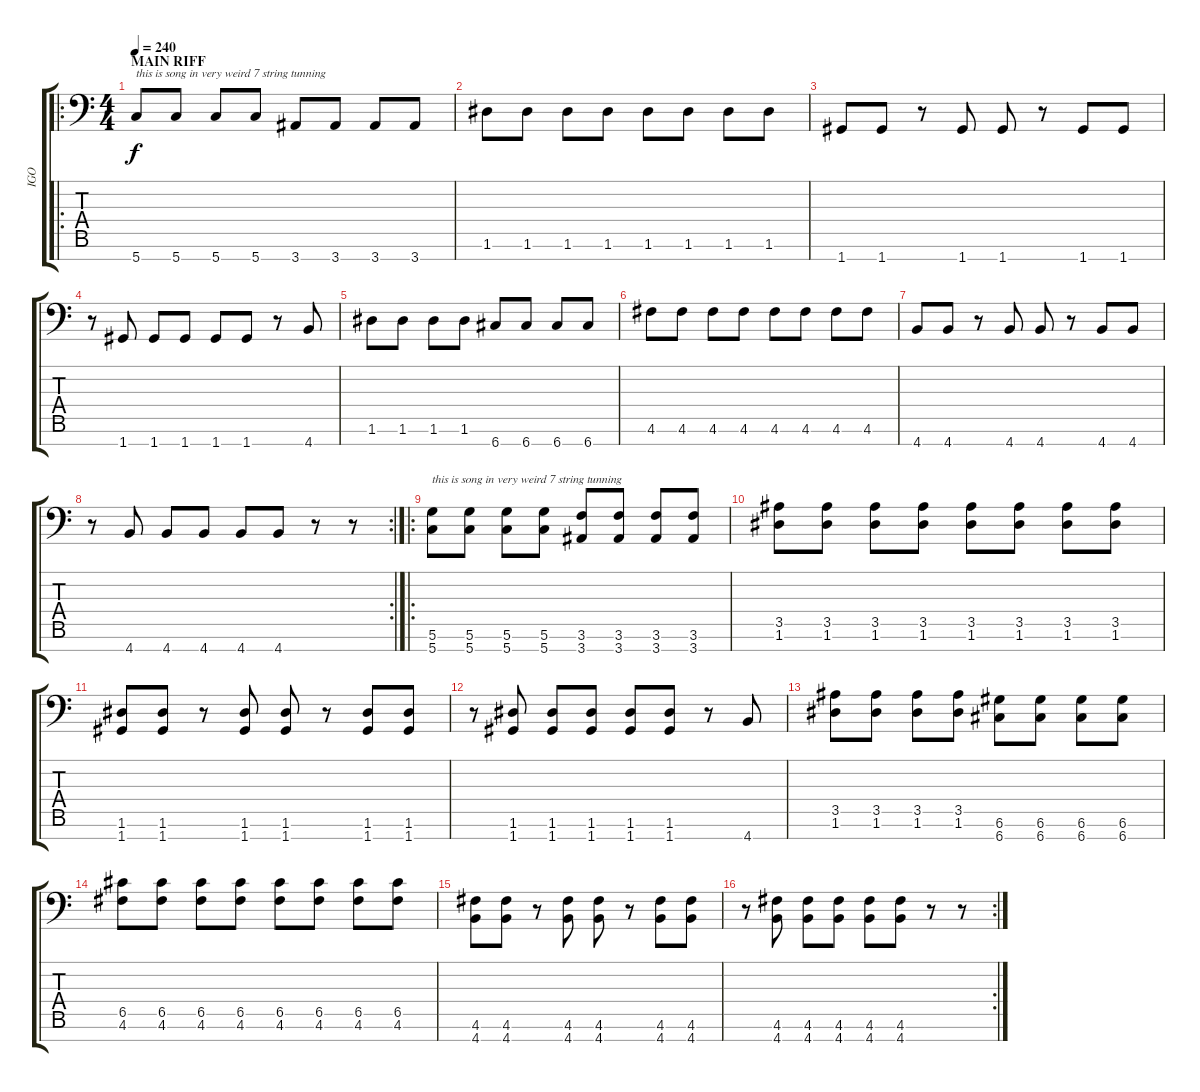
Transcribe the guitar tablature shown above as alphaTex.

\track ("IGO" "IGO") {instrument overdrivenguitar}
\staff {score tabs}
\tuning (D4 A3 F3 C3 G2 D2 G1) {hide}
\ro
\ts (4 4)
\section ("" "MAIN RIFF")
\tempo 240
\clef f4
\ks c
5.7.8{txt "this is song in very weird 7 string tunning" dy f instrument overdrivenguitar} 5.7.8 5.7.8 5.7.8 3.7.8 3.7.8 3.7.8 3.7.8 |
1.6.8 1.6.8 1.6.8 1.6.8 1.6.8 1.6.8 1.6.8 1.6.8 |
1.7.8 1.7.8 r.8 1.7.8 1.7.8 r.8 1.7.8 1.7.8 |
r.8 1.7.8 1.7.8 1.7.8 1.7.8 1.7.8 r.8 4.7.8 |
1.6.8 1.6.8 1.6.8 1.6.8 6.7.8 6.7.8 6.7.8 6.7.8 |
4.6.8 4.6.8 4.6.8 4.6.8 4.6.8 4.6.8 4.6.8 4.6.8 |
4.7.8 4.7.8 r.8 4.7.8 4.7.8 r.8 4.7.8 4.7.8 |
\rc 2
r.8 4.7.8 4.7.8 4.7.8 4.7.8 4.7.8 r.8 r.8 |
\ro
(5.6 5.7).8{txt "this is song in very weird 7 string tunning"} (5.6 5.7).8 (5.6 5.7).8 (5.6 5.7).8 (3.6 3.7).8 (3.6 3.7).8 (3.6 3.7).8 (3.6 3.7).8 |
(3.5 1.6).8 (3.5 1.6).8 (3.5 1.6).8 (3.5 1.6).8 (3.5 1.6).8 (3.5 1.6).8 (3.5 1.6).8 (3.5 1.6).8 |
(1.6 1.7).8 (1.6 1.7).8 r.8 (1.6 1.7).8 (1.6 1.7).8 r.8 (1.6 1.7).8 (1.6 1.7).8 |
r.8 (1.6 1.7).8 (1.6 1.7).8 (1.6 1.7).8 (1.6 1.7).8 (1.6 1.7).8 r.8 4.7.8 |
(3.5 1.6).8 (3.5 1.6).8 (3.5 1.6).8 (3.5 1.6).8 (6.6 6.7).8 (6.6 6.7).8 (6.6 6.7).8 (6.6 6.7).8 |
(6.5 4.6).8 (6.5 4.6).8 (6.5 4.6).8 (6.5 4.6).8 (6.5 4.6).8 (6.5 4.6).8 (6.5 4.6).8 (6.5 4.6).8 |
(4.6 4.7).8 (4.6 4.7).8 r.8 (4.6 4.7).8 (4.6 4.7).8 r.8 (4.6 4.7).8 (4.6 4.7).8 |
\rc 2
r.8 (4.6 4.7).8 (4.6 4.7).8 (4.6 4.7).8 (4.6 4.7).8 (4.6 4.7).8 r.8 r.8
